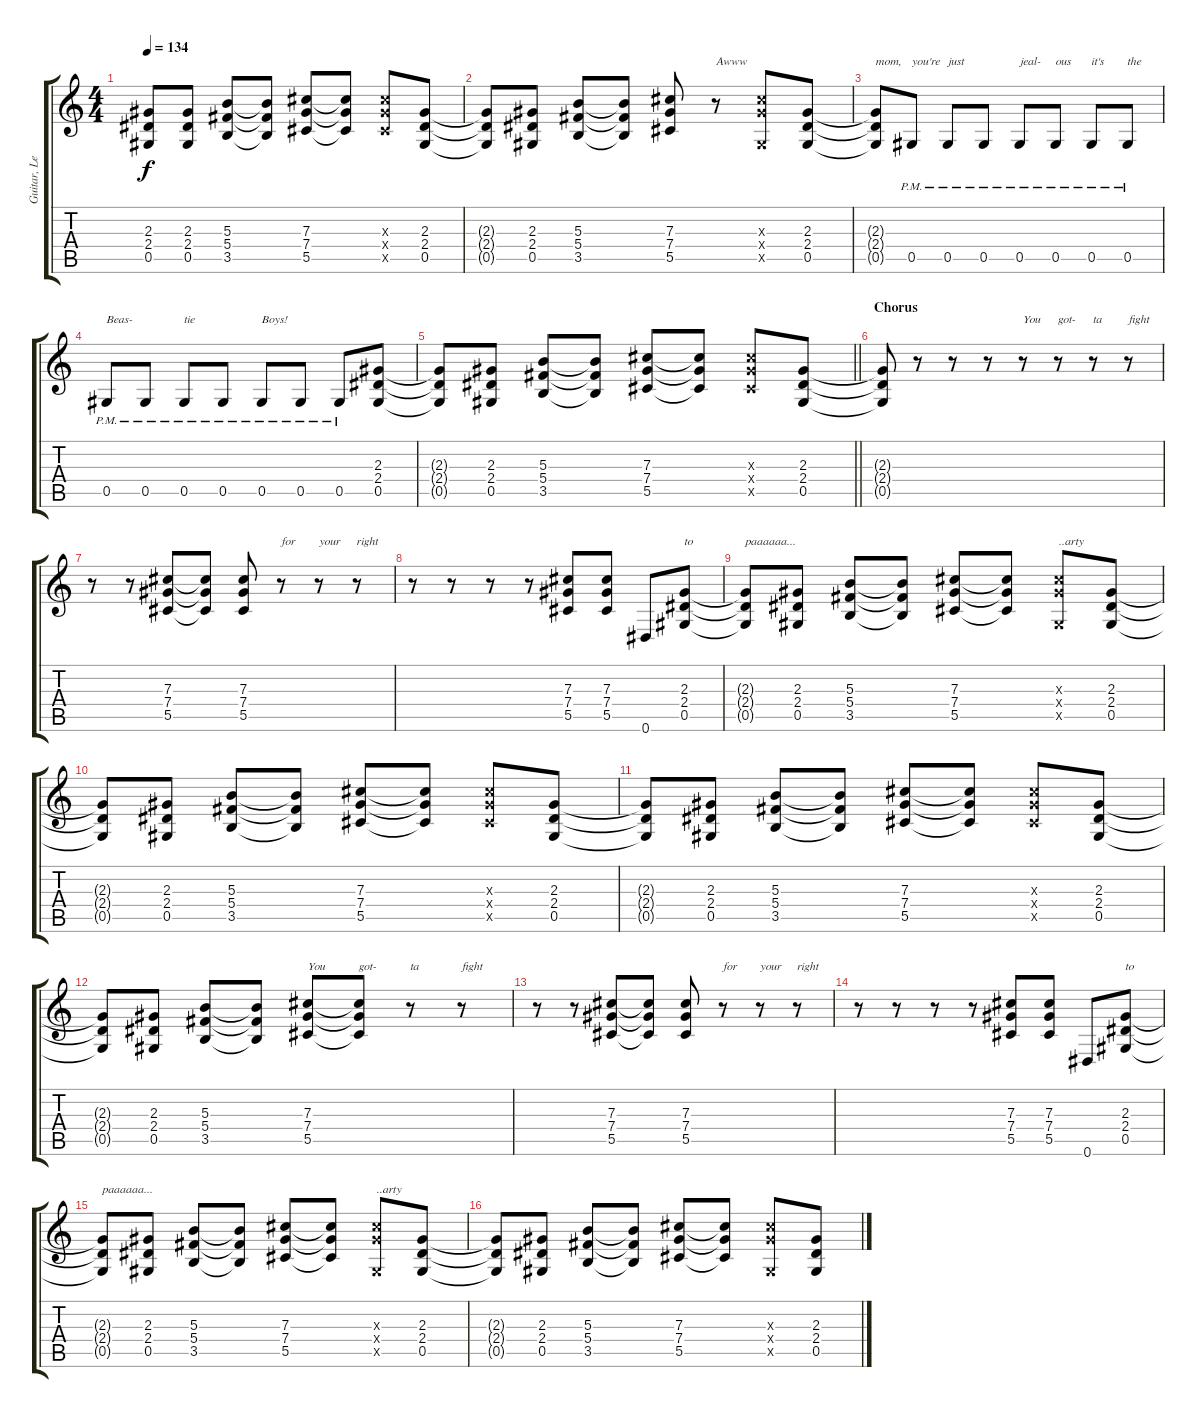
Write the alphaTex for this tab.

\track ("Guitar, Lead" "Guitar, Le") {instrument distortionguitar}
\staff {score tabs}
\tuning (Eb4 Bb3 Gb3 Db3 Ab2 Eb2) {hide}
\ts (4 4)
\tempo 134
\clef g2
\ks c
(2.3{t} 2.4{t} 0.5{t}).8{dy f} (2.3 2.4 0.5).8 (5.3 5.4 3.5).8 (5.3{t} 5.4{t} 3.5{t}).8 (7.3 7.4 5.5).8 (7.3{t} 7.4{t} 5.5{t}).8 (7.3{x} 7.4{x} 5.5{x}).8 (2.3 2.4 0.5).8 |
(2.3{t} 2.4{t} 0.5{t}).8 (2.3 2.4 0.5).8 (5.3 5.4 3.5).8 (5.3{t} 5.4{t} 3.5{t}).8 (7.3 7.4 5.5).8 r.8{txt "Awww"} (7.3{x} 7.4{x} 0.5{x}).8 (2.3 2.4 0.5).8 |
(2.3{t} 2.4{t} 0.5{t}).8{txt "mom,"} 0.5{pm}.8{txt "you're"} 0.5{pm}.8{txt "just"} 0.5{pm}.8 0.5{pm}.8{txt "jeal-"} 0.5{pm}.8{txt "ous"} 0.5{pm}.8{txt "it's"} 0.5{pm}.8{txt "the"} |
0.5{pm}.8{txt "Beas-"} 0.5{pm}.8 0.5{pm}.8{txt "tie"} 0.5{pm}.8 0.5{pm}.8{txt "Boys!"} 0.5{pm}.8 0.5{pm}.8 (2.3 2.4 0.5).8 |
\barLineRight lightlight
(2.3{t} 2.4{t} 0.5{t}).8 (2.3 2.4 0.5).8 (5.3 5.4 3.5).8 (5.3{t} 5.4{t} 3.5{t}).8 (7.3 7.4 5.5).8 (7.3{t} 7.4{t} 5.5{t}).8 (7.3{x} 7.4{x} 5.5{x}).8 (2.3 2.4 0.5).8 |
\section ("" "Chorus")
(2.3{t} 2.4{t} 0.5{t}).8 r.8 r.8 r.8 r.8{txt "You"} r.8{txt "got-"} r.8{txt "ta"} r.8{txt "fight"} |
r.8 r.8 (7.3 7.4 5.5).8 (7.3{t} 7.4{t} 5.5{t}).8 (7.3 7.4 5.5).8 r.8{txt "for"} r.8{txt "your"} r.8{txt "right"} |
r.8 r.8 r.8 r.8 (7.3 7.4 5.5).8 (7.3 7.4 5.5).8 0.6.8 (2.3 2.4 0.5).8{txt "to"} |
(2.3{t} 2.4{t} 0.5{t}).8{txt "paaaaaa..."} (2.3 2.4 0.5).8 (5.3 5.4 3.5).8 (5.3{t} 5.4{t} 3.5{t}).8 (7.3 7.4 5.5).8 (7.3{t} 7.4{t} 5.5{t}).8 (7.3{x} 7.4{x} 0.5{x}).8{txt "..arty"} (2.3 2.4 0.5).8 |
(2.3{t} 2.4{t} 0.5{t}).8 (2.3 2.4 0.5).8 (5.3 5.4 3.5).8 (5.3{t} 5.4{t} 3.5{t}).8 (7.3 7.4 5.5).8 (7.3{t} 7.4{t} 5.5{t}).8 (7.3{x} 7.4{x} 5.5{x}).8 (2.3 2.4 0.5).8 |
(2.3{t} 2.4{t} 0.5{t}).8 (2.3 2.4 0.5).8 (5.3 5.4 3.5).8 (5.3{t} 5.4{t} 3.5{t}).8 (7.3 7.4 5.5).8 (7.3{t} 7.4{t} 5.5{t}).8 (7.3{x} 7.4{x} 5.5{x}).8 (2.3 2.4 0.5).8 |
(2.3{t} 2.4{t} 0.5{t}).8 (2.3 2.4 0.5).8 (5.3 5.4 3.5).8 (5.3{t} 5.4{t} 3.5{t}).8 (7.3 7.4 5.5).8{txt "You"} (7.3{t} 7.4{t} 5.5{t}).8{txt "got-"} r.8{txt "ta"} r.8{txt "fight"} |
r.8 r.8 (7.3 7.4 5.5).8 (7.3{t} 7.4{t} 5.5{t}).8 (7.3 7.4 5.5).8 r.8{txt "for"} r.8{txt "your"} r.8{txt "right"} |
r.8 r.8 r.8 r.8 (7.3 7.4 5.5).8 (7.3 7.4 5.5).8 0.6.8 (2.3 2.4 0.5).8{txt "to"} |
(2.3{t} 2.4{t} 0.5{t}).8{txt "paaaaaa..."} (2.3 2.4 0.5).8 (5.3 5.4 3.5).8 (5.3{t} 5.4{t} 3.5{t}).8 (7.3 7.4 5.5).8 (7.3{t} 7.4{t} 5.5{t}).8 (7.3{x} 7.4{x} 0.5{x}).8{txt "..arty"} (2.3 2.4 0.5).8 |
(2.3{t} 2.4{t} 0.5{t}).8 (2.3 2.4 0.5).8 (5.3 5.4 3.5).8 (5.3{t} 5.4{t} 3.5{t}).8 (7.3 7.4 5.5).8 (7.3{t} 7.4{t} 5.5{t}).8 (7.3{x} 7.4{x} 0.5{x}).8 (2.3 2.4 0.5).8
